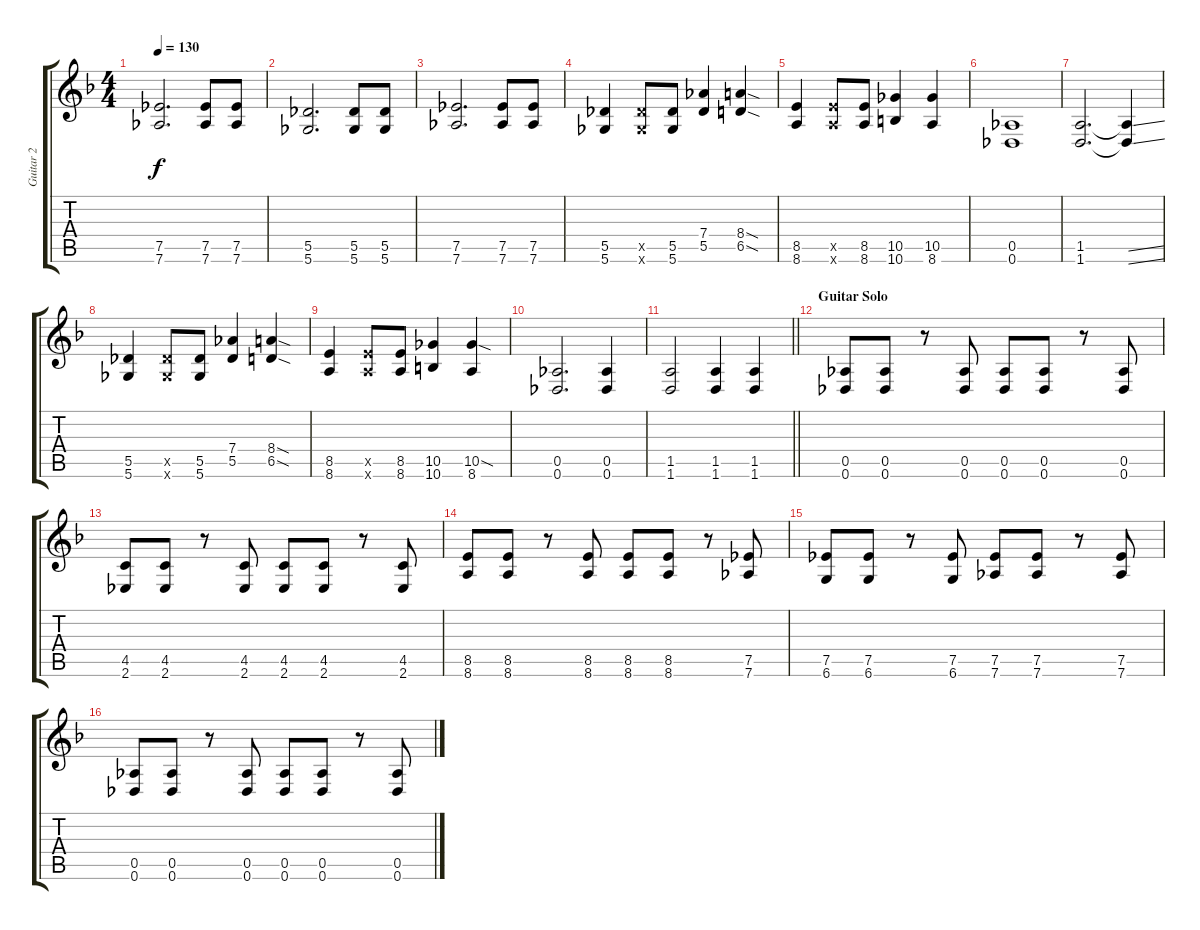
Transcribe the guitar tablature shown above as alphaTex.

\track ("Guitar 2" "Guitar 2") {instrument distortionguitar}
\staff {score tabs}
\tuning (Eb4 Bb3 Gb3 Db3 Ab2 Db2) {hide}
\ts (4 4)
\tempo 130
\clef g2
\ks f
(7.5 7.6).2{d dy f} (7.5 7.6).8 (7.5 7.6).8 |
(5.5 5.6).2{d} (5.5 5.6).8 (5.5 5.6).8 |
(7.5 7.6).2{d} (7.5 7.6).8 (7.5 7.6).8 |
(5.5 5.6).4 (5.5{x} 5.6{x}).8 (5.5 5.6).8 (7.4 5.5).4 (8.4{sod} 6.5{sod}).4 |
(8.5 8.6).4 (8.5{x} 8.6{x}).8 (8.5 8.6).8 (10.5 10.6).4 (10.5 8.6).4 |
(0.5 0.6).1 |
(1.5 1.6).2{d} (1.5{ss t} 1.6{ss t}).4 |
(5.5 5.6).4 (5.5{x} 5.6{x}).8 (5.5 5.6).8 (7.4 5.5).4 (8.4{sod} 6.5{sod}).4 |
(8.5 8.6).4 (8.5{x} 8.6{x}).8 (8.5 8.6).8 (10.5 10.6).4 (10.5{sod} 8.6).4 |
(0.5 0.6).2{d} (0.5 0.6).4 |
\barLineRight lightlight
(1.5 1.6).2 (1.5 1.6).4 (1.5 1.6).4 |
\section ("" "Guitar Solo")
(0.5 0.6).8 (0.5 0.6).8 r.8 (0.5 0.6).8 (0.5 0.6).8 (0.5 0.6).8 r.8 (0.5 0.6).8 |
(4.5 2.6).8 (4.5 2.6).8 r.8 (4.5 2.6).8 (4.5 2.6).8 (4.5 2.6).8 r.8 (4.5 2.6).8 |
(8.5 8.6).8 (8.5 8.6).8 r.8 (8.5 8.6).8 (8.5 8.6).8 (8.5 8.6).8 r.8 (7.5 7.6).8 |
(7.5 6.6).8 (7.5 6.6).8 r.8 (7.5 6.6).8 (7.5 7.6).8 (7.5 7.6).8 r.8 (7.5 7.6).8 |
(0.5 0.6).8 (0.5 0.6).8 r.8 (0.5 0.6).8 (0.5 0.6).8 (0.5 0.6).8 r.8 (0.5 0.6).8
